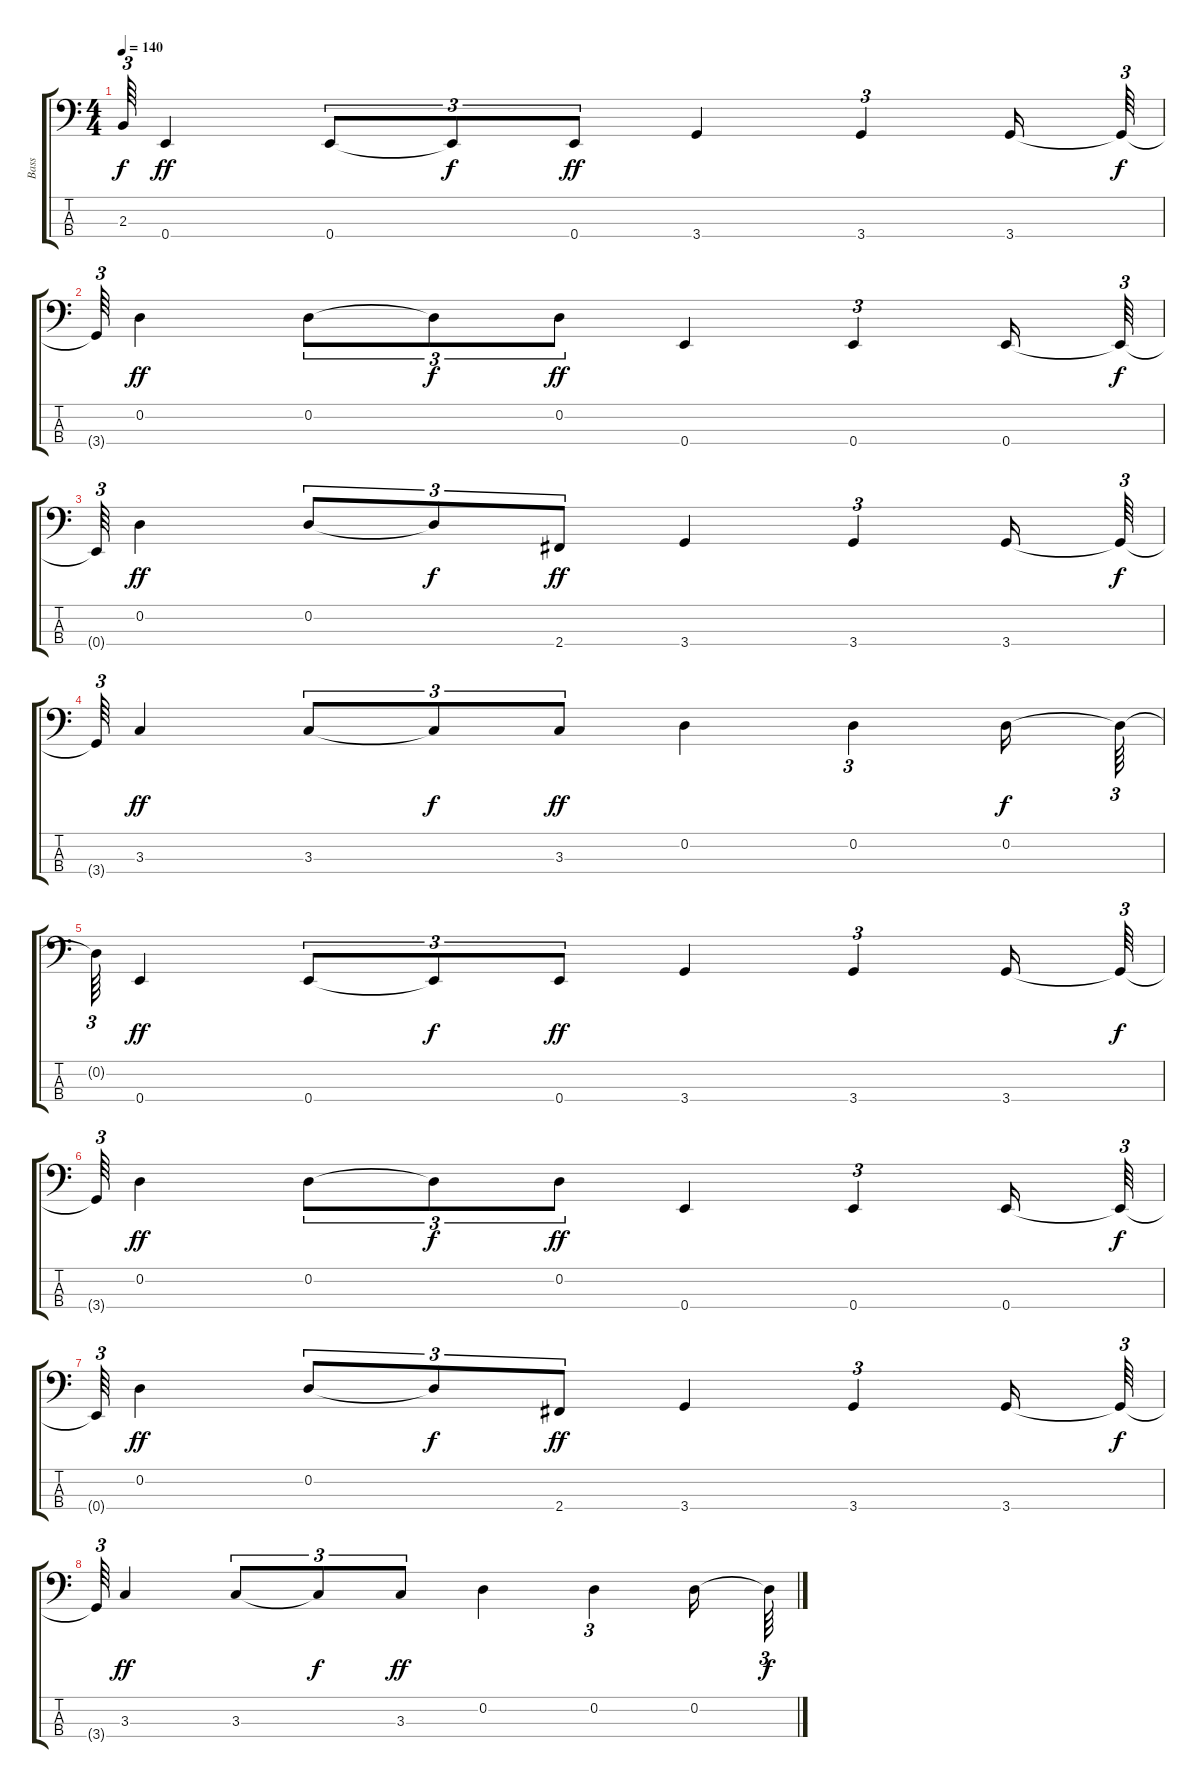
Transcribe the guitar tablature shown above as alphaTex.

\track ("Bass" "Bass") {instrument electricbassfinger}
\staff {score tabs}
\tuning (G2 D2 A1 E1) {hide}
\ts (4 4)
\tempo 140
\clef f4
\ks c
2.3{t}.64{tu (3 2) dy f} 0.4.4{dy ff} 0.4.8{tu (3 2)} 0.4{t}.8{tu (3 2) dy f} 0.4.8{tu (3 2) dy ff} 3.4.4 3.4.4{tu (3 2)} 3.4.16 3.4{t}.64{tu (3 2) dy f} |
3.4{t}.64{tu (3 2)} 0.2.4{dy ff} 0.2.8{tu (3 2)} 0.2{t}.8{tu (3 2) dy f} 0.2.8{tu (3 2) dy ff} 0.4.4 0.4.4{tu (3 2)} 0.4.16 0.4{t}.64{tu (3 2) dy f} |
0.4{t}.64{tu (3 2)} 0.2.4{dy ff} 0.2.8{tu (3 2)} 0.2{t}.8{tu (3 2) dy f} 2.4.8{tu (3 2) dy ff} 3.4.4 3.4.4{tu (3 2)} 3.4.16 3.4{t}.64{tu (3 2) dy f} |
3.4{t}.64{tu (3 2)} 3.3.4{dy ff} 3.3.8{tu (3 2)} 3.3{t}.8{tu (3 2) dy f} 3.3.8{tu (3 2) dy ff} 0.2.4 0.2.4{tu (3 2)} 0.2.16{dy f} 0.2{t}.64{tu (3 2)} |
0.2{t}.64{tu (3 2)} 0.4.4{dy ff} 0.4.8{tu (3 2)} 0.4{t}.8{tu (3 2) dy f} 0.4.8{tu (3 2) dy ff} 3.4.4 3.4.4{tu (3 2)} 3.4.16 3.4{t}.64{tu (3 2) dy f} |
3.4{t}.64{tu (3 2)} 0.2.4{dy ff} 0.2.8{tu (3 2)} 0.2{t}.8{tu (3 2) dy f} 0.2.8{tu (3 2) dy ff} 0.4.4 0.4.4{tu (3 2)} 0.4.16 0.4{t}.64{tu (3 2) dy f} |
0.4{t}.64{tu (3 2)} 0.2.4{dy ff} 0.2.8{tu (3 2)} 0.2{t}.8{tu (3 2) dy f} 2.4.8{tu (3 2) dy ff} 3.4.4 3.4.4{tu (3 2)} 3.4.16 3.4{t}.64{tu (3 2) dy f} |
3.4{t}.64{tu (3 2)} 3.3.4{dy ff} 3.3.8{tu (3 2)} 3.3{t}.8{tu (3 2) dy f} 3.3.8{tu (3 2) dy ff} 0.2.4 0.2.4{tu (3 2)} 0.2.16 0.2{t}.64{tu (3 2) dy f}
